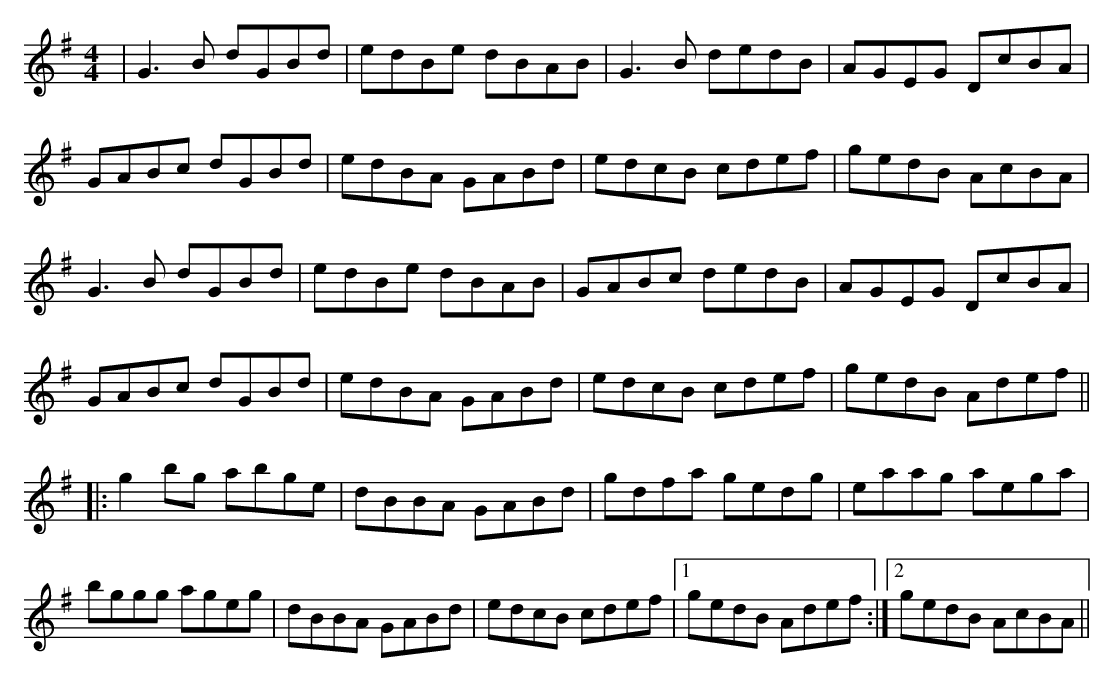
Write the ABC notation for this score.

X:1
M:4/4
K:G
|G3B dGBd|edBe dBAB|G3B dedB|AGEG DcBA|
GABc dGBd|edBA GABd|edcB cdef|gedB AcBA|
G3B dGBd|edBe dBAB|GABc dedB|AGEG DcBA|
GABc dGBd|edBA GABd|edcB cdef|gedB Adef||
|:g2bg abge|dBBA GABd|gdfa gedg|eaag aega|
bggg ageg|dBBA GABd|edcB cdef|1 gedB Adef:|2 gedB AcBA||
